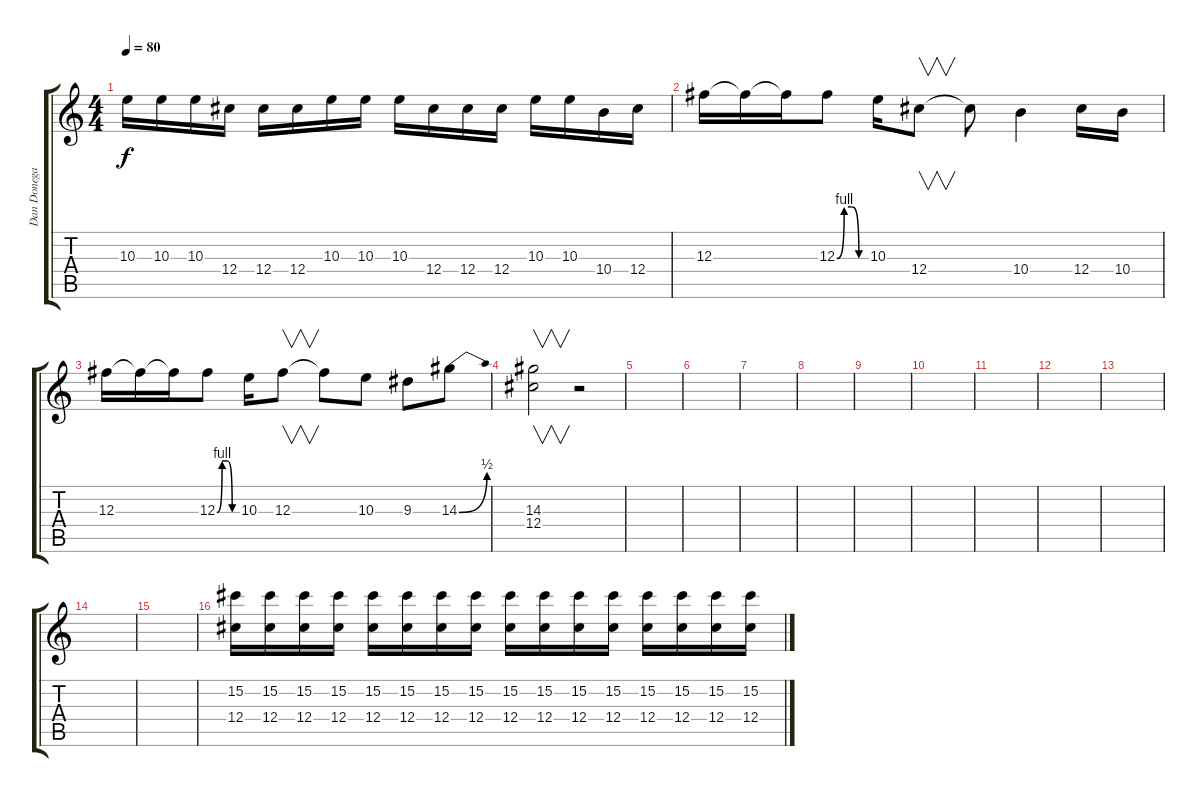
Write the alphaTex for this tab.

\track ("Dan Donegan (Guitar 2)" "Dan Donega") {instrument distortionguitar}
\staff {score tabs}
\tuning (Eb4 Bb3 Gb3 Db3 Ab2 Db2) {hide}
\ts (4 4)
\tempo 80
\clef g2
\ks c
10.3.16{dy f} 10.3.16 10.3.16 12.4.16 12.4.16 12.4.16 10.3.16 10.3.16 10.3.16 12.4.16 12.4.16 12.4.16 10.3.16 10.3.16 10.4.16 12.4.16 |
12.3.16 12.3{t}.16 12.3{t}.16 12.3{be (custom 0 0 15 4 30 4 45 0 60 0)}.8 10.3.16 12.4.8{v} 12.4{t}.8 10.4.4 12.4.16 10.4.16 |
12.3.16 12.3{t}.16 12.3{t}.16 12.3{be (custom 0 0 15 4 30 4 45 0 60 0)}.8 10.3.16 12.3.8{v} 12.3{t}.8 10.3.8 9.3.8 14.3{be (bend 0 0 60 2)}.8 |
(14.3 12.4).2{v} r.2 |
|
|
|
|
|
|
|
|
|
|
|
(15.2 12.4).16{volume 5} (15.2 12.4).16 (15.2 12.4).16 (15.2 12.4).16 (15.2 12.4).16 (15.2 12.4).16 (15.2 12.4).16 (15.2 12.4).16 (15.2 12.4).16 (15.2 12.4).16 (15.2 12.4).16 (15.2 12.4).16 (15.2 12.4).16 (15.2 12.4).16 (15.2 12.4).16 (15.2 12.4).16
